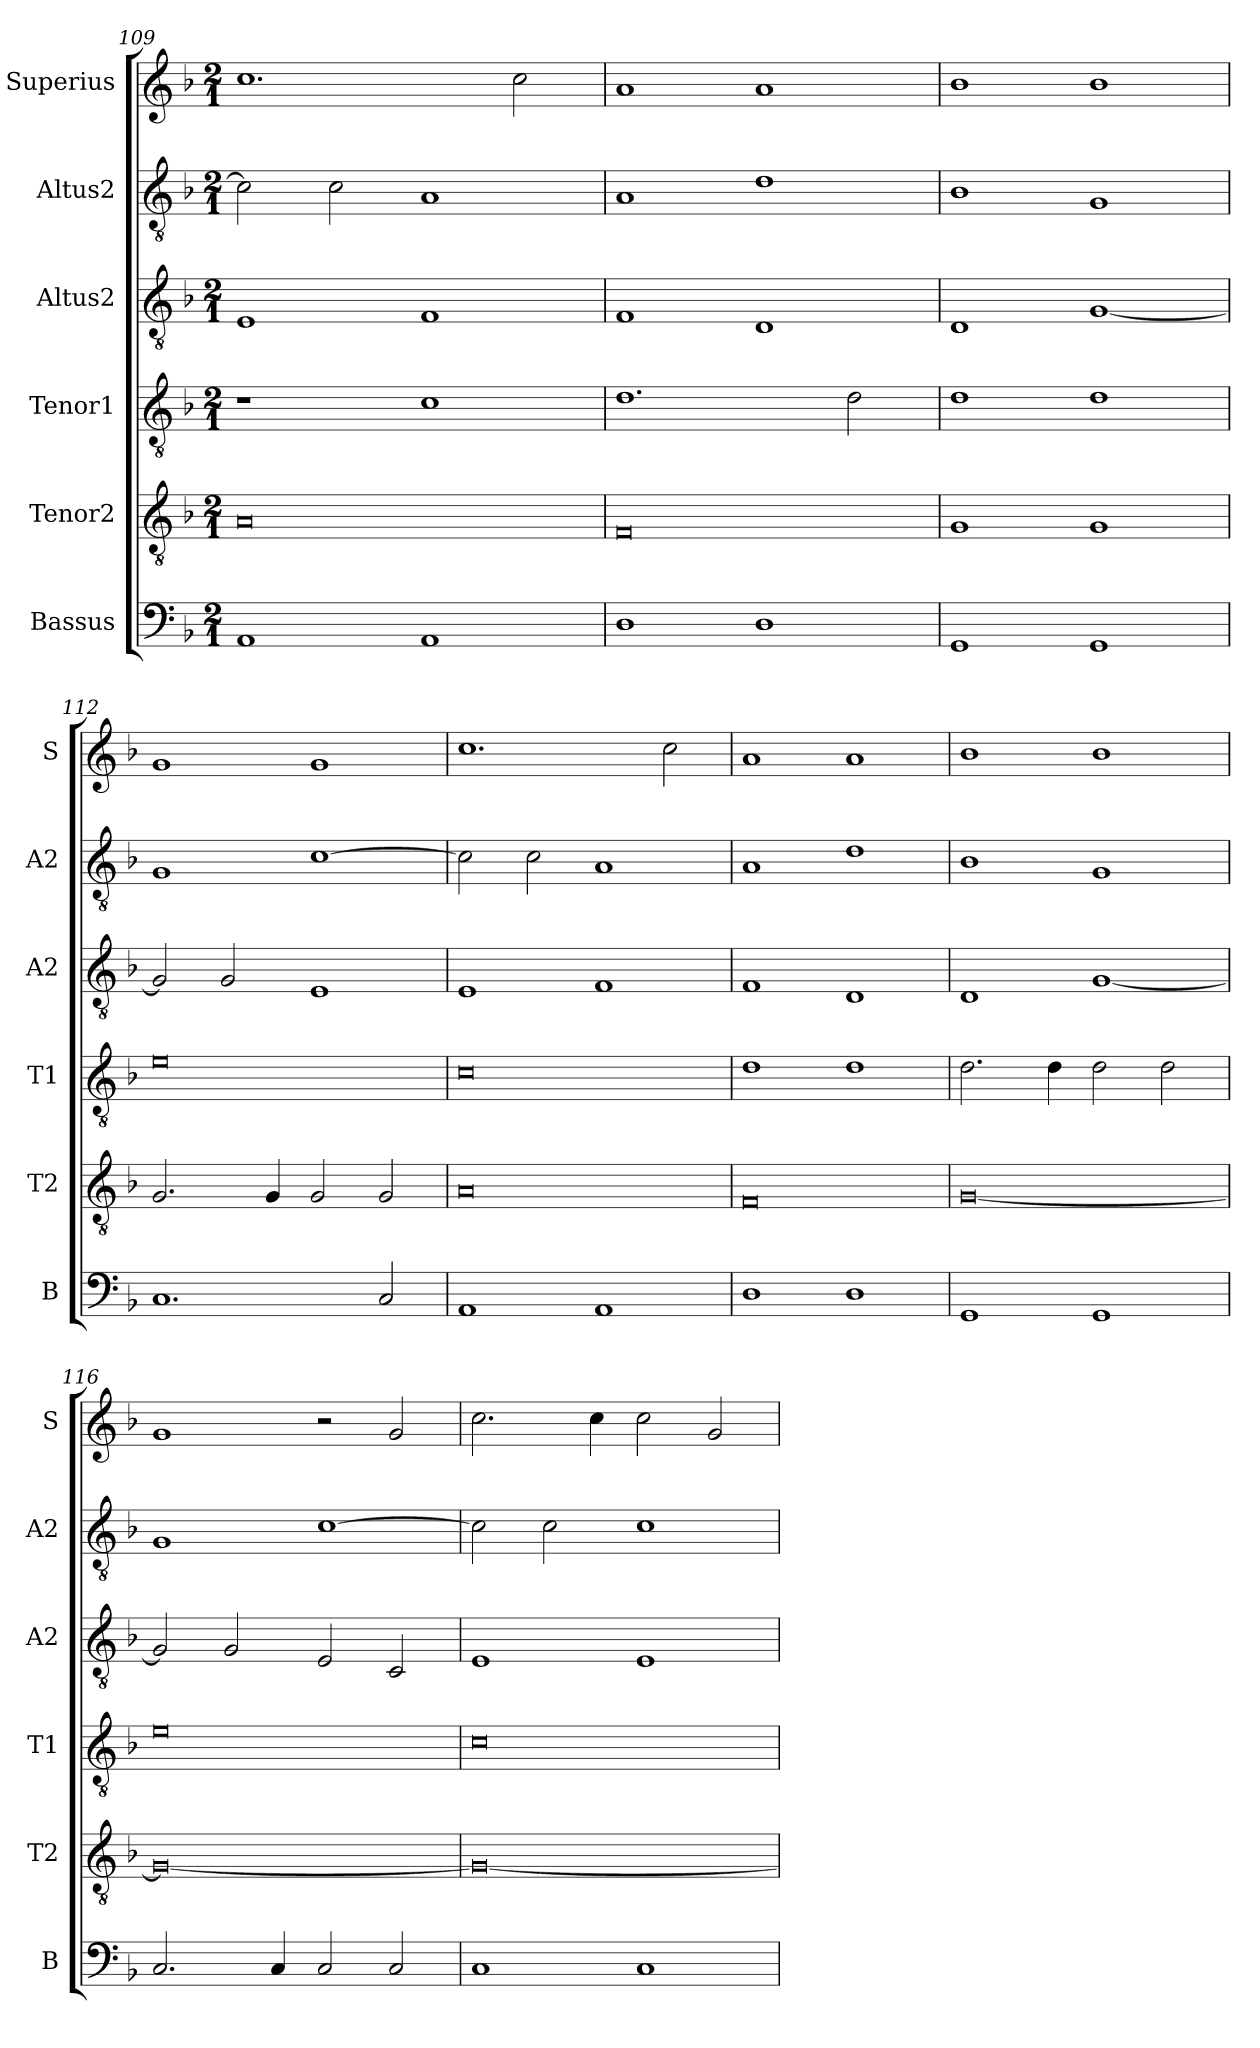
**kern	**kern	**kern	**kern	**kern	**kern
*part6	*part5	*part4	*part3	*part2	*part1
*staff6	*staff5	*staff4	*staff3	*staff2	*staff1
*I"Bassus	*I"Tenor2	*I"Tenor1	*I"Altus2	*I"Altus2	*I"Superius
*I'B	*I'T2	*I'T1	*I'A2	*I'A2	*I'S
*clefF4	*clefGv2	*clefGv2	*clefGv2	*clefGv2	*clefG2
*k[b-]	*k[b-]	*k[b-]	*k[b-]	*k[b-]	*k[b-]
*M2/1	*M2/1	*M2/1	*M2/1	*M2/1	*M2/1
=109	=109	=109	=109	=109	=109
1AA	0A	1r	1E	2c\]	1.cc
.	.	.	.	2c\	.
1AA	.	1c	1F	1A	.
.	.	.	.	.	2cc\
=110	=110	=110	=110	=110	=110
1D	0F	1.d	1F	1A	1a
1D	.	.	1D	1d	1a
.	.	2d\	.	.	.
=111	=111	=111	=111	=111	=111
1GG	1G	1d	1D	1B-	1b-
1GG	1G	1d	[1G	1G	1b-
=112	=112	=112	=112	=112	=112
1.C	2.G/	0e	2G/]	1G	1g
.	.	.	2G/	.	.
.	4G/	.	.	.	.
.	2G/	.	1E	[1c	1g
2C/	2G/	.	.	.	.
=113	=113	=113	=113	=113	=113
1AA	0A	0c	1E	2c\]	1.cc
.	.	.	.	2c\	.
1AA	.	.	1F	1A	.
.	.	.	.	.	2cc\
=114	=114	=114	=114	=114	=114
1D	0F	1d	1F	1A	1a
1D	.	1d	1D	1d	1a
=115	=115	=115	=115	=115	=115
1GG	[0G	2.d\	1D	1B-	1b-
.	.	4d\	.	.	.
1GG	.	2d\	[1G	1G	1b-
.	.	2d\	.	.	.
=116	=116	=116	=116	=116	=116
2.C/	0G_	0e	2G/]	1G	1g
.	.	.	2G/	.	.
4C/	.	.	.	.	.
2C/	.	.	2E/	[1c	2r
2C/	.	.	2C/	.	2g/
=117	=117	=117	=117	=117	=117
1C	0G_	0c	1E	2c\]	2.cc\
.	.	.	.	2c\	.
.	.	.	.	.	4cc\
1C	.	.	1E	1c	2cc\
.	.	.	.	.	2g/
=	=	=	=	=	=
*-	*-	*-	*-	*-	*-
